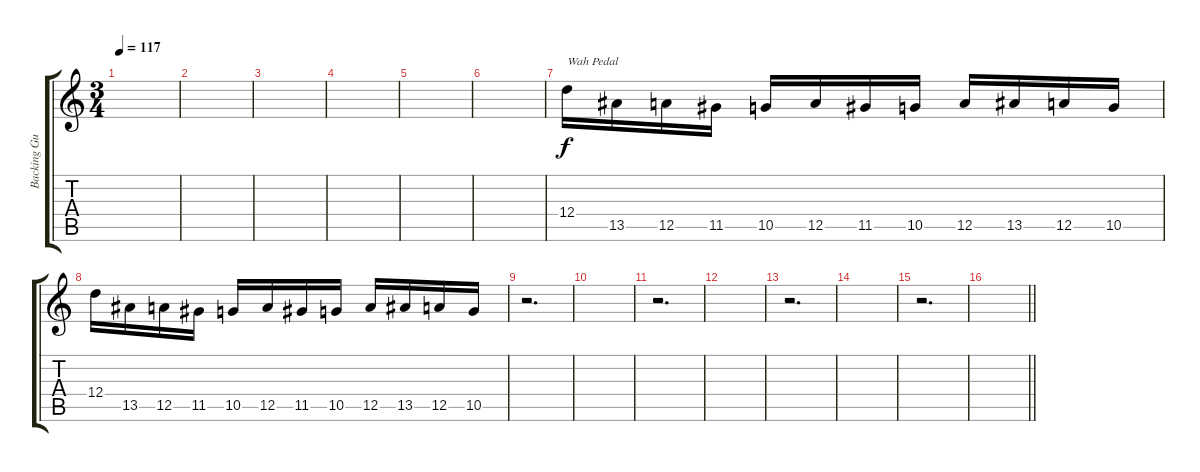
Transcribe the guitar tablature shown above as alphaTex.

\track ("Backing Guitar" "Backing Gu") {instrument distortionguitar}
\staff {score tabs}
\tuning (E4 B3 G3 D3 A2 D2) {hide}
\ts (3 4)
\tempo 117
\clef g2
\ks c
|
|
|
|
|
|
12.4.16{txt "Wah Pedal"} 13.5.16 12.5.16 11.5.16 10.5.16 12.5.16 11.5.16 10.5.16 12.5.16 13.5.16 12.5.16 10.5.16 |
12.4.16 13.5.16 12.5.16 11.5.16 10.5.16 12.5.16 11.5.16 10.5.16 12.5.16 13.5.16 12.5.16 10.5.16 |
r.2{d} |
|
r.2{d} |
|
r.2{d} |
|
r.2{d} |
\barLineRight lightlight
